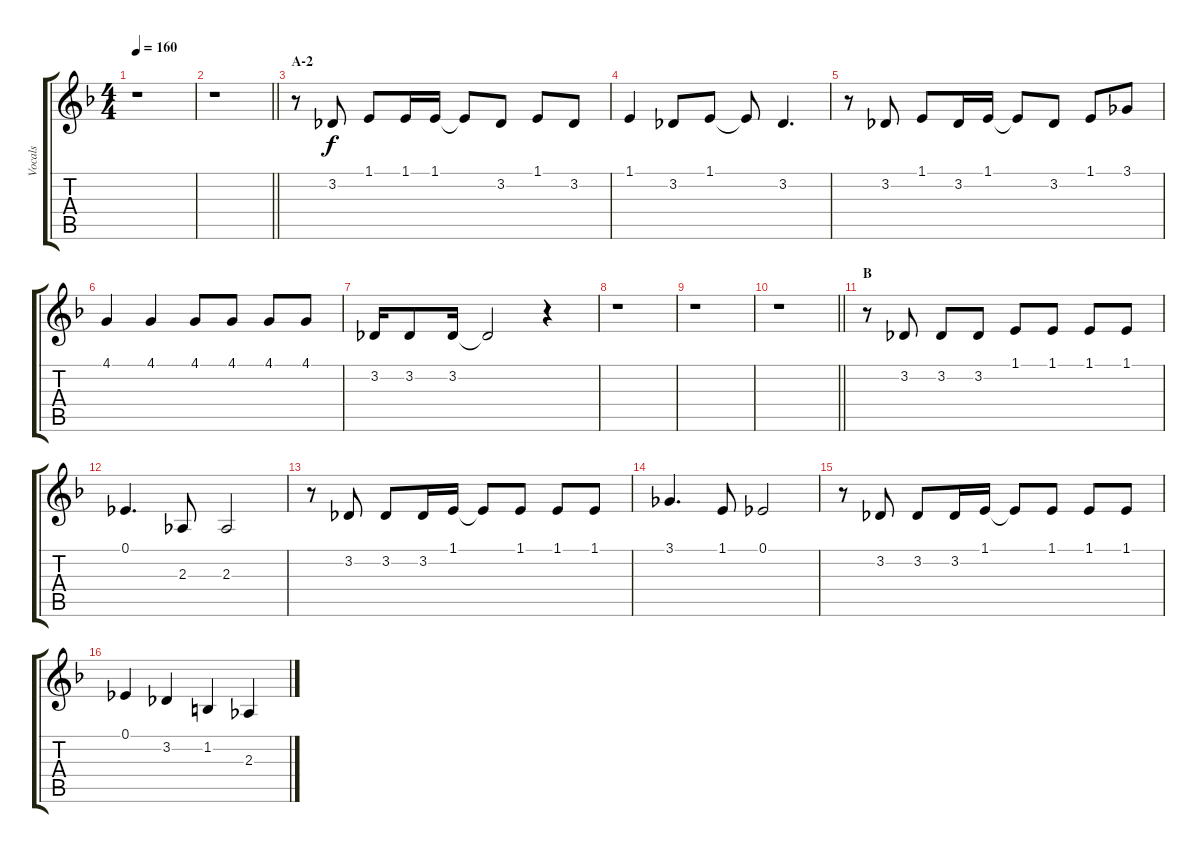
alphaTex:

\track ("Vocals" "Vocals") {instrument voiceoohs}
\staff {score tabs}
\tuning (Eb4 Bb3 Gb3 Db3 Ab2 Eb2) {hide}
\ts (4 4)
\tempo 160
\clef g2
\ks f
r.1{dy f} |
\barLineRight lightlight
r.1 |
\section ("" "A-2")
r.8 3.2.8 1.1.8 1.1.16 1.1.16 1.1{t}.8 3.2.8 1.1.8 3.2.8 |
1.1.4 3.2.8 1.1.8 1.1{t}.8 3.2.4{d} |
r.8 3.2.8 1.1.8 3.2.16 1.1.16 1.1{t}.8 3.2.8 1.1.8 3.1.8 |
4.1.4 4.1.4 4.1.8 4.1.8 4.1.8 4.1.8 |
3.2.16 3.2.8 3.2.16 3.2{t}.2 r.4 |
r.1 |
r.1 |
\barLineRight lightlight
r.1 |
\section ("" "B")
r.8 3.2.8 3.2.8 3.2.8 1.1.8 1.1.8 1.1.8 1.1.8 |
0.1.4{d} 2.3.8 2.3.2 |
r.8 3.2.8 3.2.8 3.2.16 1.1.16 1.1{t}.8 1.1.8 1.1.8 1.1.8 |
3.1.4{d} 1.1.8 0.1.2 |
r.8 3.2.8 3.2.8 3.2.16 1.1.16 1.1{t}.8 1.1.8 1.1.8 1.1.8 |
0.1.4 3.2.4 1.2.4 2.3.4
